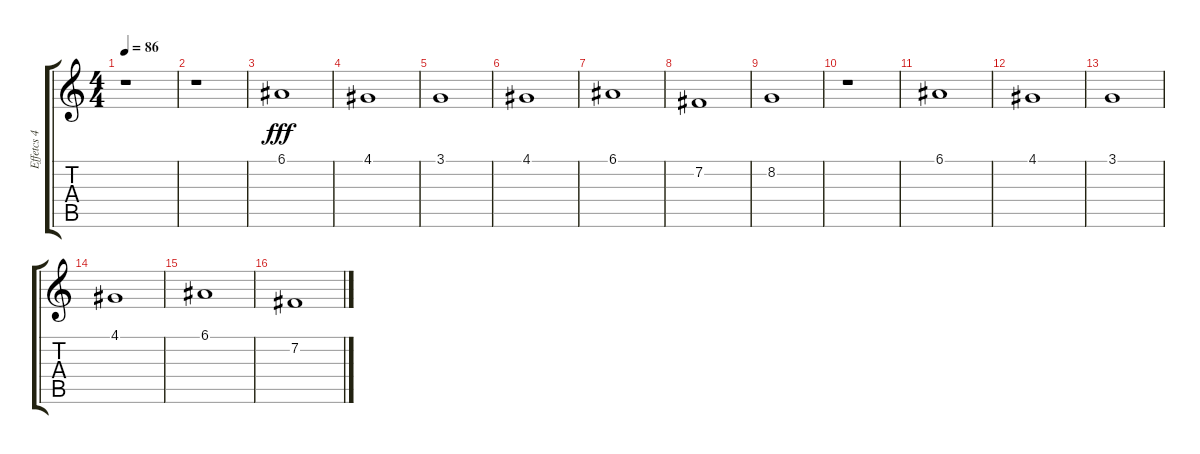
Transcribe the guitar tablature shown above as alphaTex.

\track ("Effetcs 4" "Effetcs 4") {instrument pad7halo}
\staff {score tabs}
\tuning (E4 B3 G3 D3 A2 E2) {hide}
\ts (4 4)
\tempo 86
\clef g2
\ks c
r.1{dy fff} |
r.1 |
6.1.1 |
4.1.1 |
3.1.1 |
4.1.1 |
6.1.1 |
7.2.1 |
8.2.1 |
r.1 |
6.1.1 |
4.1.1 |
3.1.1 |
4.1.1 |
6.1.1 |
7.2.1
